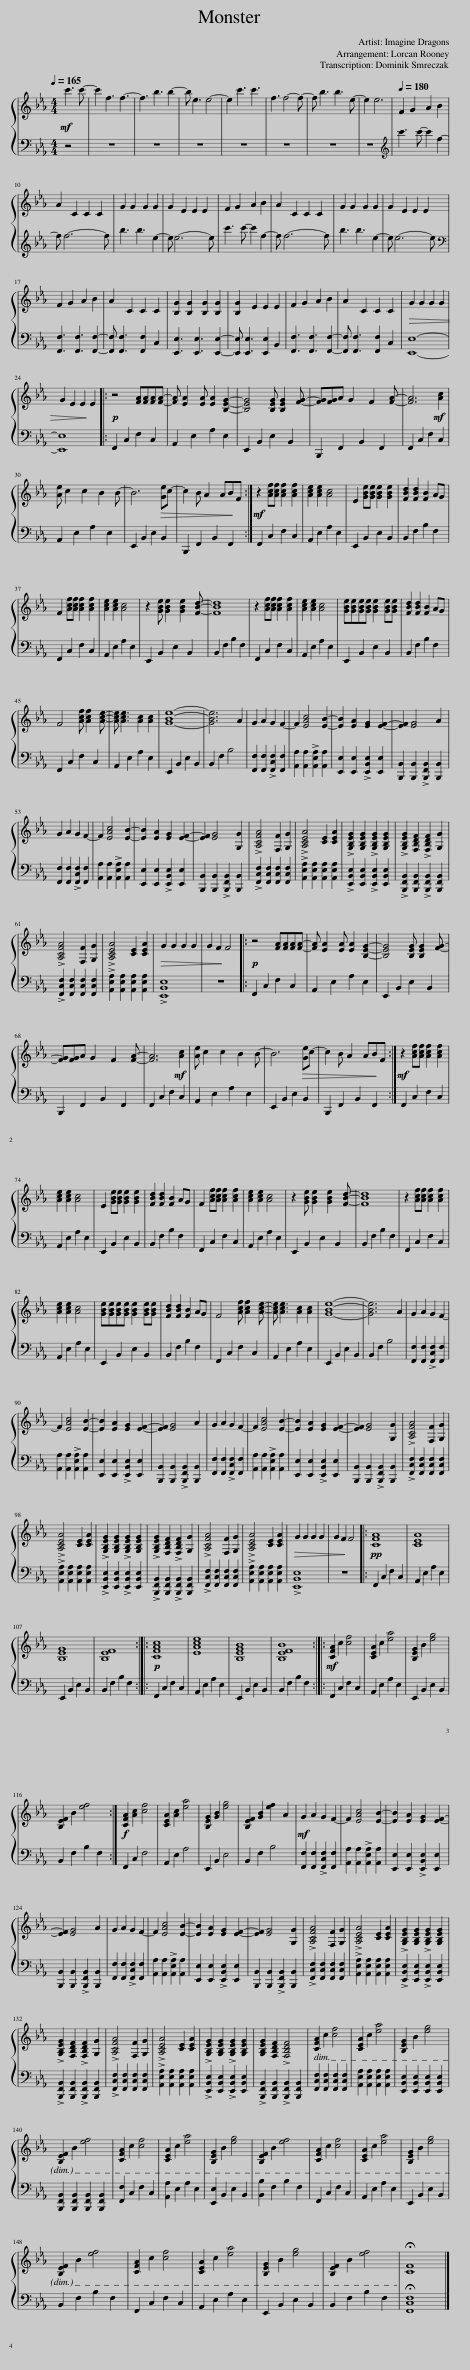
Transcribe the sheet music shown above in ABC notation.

X:1
%%score { 1 | 2 }
L:1/8
Q:1/4=165
M:4/4
I:linebreak $
K:Eb
V:1 treble
V:2 bass
V:1
!mf!!ped! c'3 c'-!ped-up! |!ped! c'2 f3 f3-!ped-up! |!ped! f3 b3 b2-!ped-up! |!ped! b e3 e4-!ped-up! |!ped! e2 c'3 c'3!ped-up! | %5
!ped! f3 f4- f-!ped-up! |!ped! f b3 b3 e-!ped-up! |!ped! e2 e6!ped-up! |[Q:1/4=180]!ped! F2!ped! G2 A2 B2!ped-up! |$!ped! A2!ped! C2 C2 C2!ped-up! | %10
!ped! G2!ped! G2 G2 G2!ped-up! |!ped! G2!ped! E2 E2 E2!ped-up! |!ped! F2!ped! G2 A2 B2!ped-up! |!ped! A2!ped! C2 C2 C2!ped-up! |!ped! G2!ped! G2 G2 G2!ped-up! | %15
!ped! G2!ped! E2 E2 E2!ped-up! |$!ped! F2!ped! G2 A2 B2!ped-up! |!ped! A2!ped! C2 C2 C2!ped-up! |!ped! [B,G]2!ped! [B,G]2 [B,G]2 [B,G]2!ped-up! |!ped! [B,G]2!ped! E2 E2 E2!ped-up! | %20
!ped! F2!ped! G2 A2 B2!ped-up! |!ped! A2!ped! C2 C2 C2!ped-up! |!ped!!>(! G2!ped! G2 G2 G2!ped-up! |$!ped! G2!ped! E2 E2!>)!!pp! E2!ped-up! |:!p!!ped! z4!ped! [FA][FA][FA][FA]-!ped-up! | %25
!ped! [FA]!ped! [EA]2 [EA] [EA]2 [B,EG]2-!ped-up! |!ped! [B,EG]4!ped! [B,EG] [B,EG]2 [FG]-!ped-up! |!ped! [FG]!ped![FG]A G2 F2 [FA]-!ped-up! |!ped! [FA]6!ped!!mf! [Ac]2!ped-up! |$!ped! [Ae]!ped! c2 c2 B2 B-!ped-up! | %30
!ped! B6!ped!!>(! [Ge]c-!ped-up! |!ped! c2!ped! B A2 AB!>)!!p!F!ped-up! :|!mf!!ped! z2!ped! [Acf][Acf] [Acf]2 [Acf]2!ped-up! |!ped! [Ace]2!ped! [Ace]2 [Ac]4!ped-up! |!ped! E2!ped! [GBe][GBe] [GBe]2 [GBe]2!ped-up! | %35
!ped! [FBd]2!ped! [FBd]2 [FB]2 AG!ped-up! |$!ped! F2!ped! [Acf][Acf] [Acf]2 [Acf]2!ped-up! |!ped! [Ace]2!ped! [Ace]2 [Ac]4!ped-up! |!ped! z2!ped! [GBe] [GBe]2 [GBe]2 [FBd]-!ped-up! |!ped! [FBd]8!ped!!ped-up! | %40
!ped! z2!ped! [Acf][Acf] [Acf]2 [Acf]2!ped-up! |!ped! [Ace]2!ped! [Ace]2 [Ac]4!ped-up! |!ped! [GBe]!ped![GBe][GBe][GBe] [GBe]2 [GBe][GBe]!ped-up! |!ped! [FBd]2!ped! [FBd]2 [FB]2 AG!ped-up! |$!ped! F4!ped! [Acf] [Acf]2 [Ace]-!ped-up! | %45
!ped! [Ace]!ped! [Ace]3 [Ac]2 [Ac]2!ped-up! |!ped! [GBe]8-!ped!!ped-up! |!ped! [GBe]6!ped! A2!ped-up! |!ped! G2!ped! A2 G2 F2-!ped-up! |!ped! F2!ped! [EAc]4 [EB]2-!ped-up! | %50
!ped! [EB]2!ped! [EA]2 [EG]2 [EF]2-!ped-up! |!ped! [EF]2!ped! [EG]4 A2!ped-up! |$!ped! G2!ped! A2 G2 F2-!ped-up! |!ped! F2!ped! [EAc]4 [EB]2-!ped-up! |!ped! [EB]2!ped! [EA]2 [EG]2 [EF]2-!ped-up! | %55
!ped! [EF]2!ped! [EG]4 [G,G]2!ped-up! |!ped! !>![A,CFA]4!ped! [F,F]2 [G,G]2!ped-up! |!ped! !>![A,CEA]4!ped! [CE]2 [CEA]2!ped-up! |!ped! !>![G,B,EG]2!ped! [G,B,EG]2 !>![G,B,EG]2 [G,B,EG]2!ped-up! |!ped! !>![G,B,EG]2!ped! [F,B,DF]2 !>![F,B,DF]2 [G,G]2!ped-up! |$ %60
!ped! !>![A,CFA]4!ped! [F,F]2 [G,G]2!ped-up! |!ped! !>![A,CEA]4!ped! [CE]2 [CEA]2!ped-up! |!ped!!>(! G2!ped! G2 G2 G2!ped-up! |!ped! G2 F2!>)!!pp! F4!ped-up! |:!p!!ped! z4!ped! [FA][FA][FA][FA]-!ped-up! | %65
!ped! [FA]!ped! [EA]2 [EA] [EA]2 [B,EG]2-!ped-up! |!ped! [B,EG]4!ped! [B,EG] [B,EG]2 [FG]-!ped-up! |$!ped! [FG]!ped![FG]A G2 F2 [FA]-!ped-up! |!ped! [FA]6!ped!!mf! [Ac]2!ped-up! |!ped! [Ae]!ped! c2 c2 B2 B-!ped-up! | %70
!ped! B6!ped!!>(! [Ge]c-!ped-up! |!ped! c2!ped! B A2 AB!>)!!p!F!ped-up! :|!mf!!ped! z2!ped! [Acf][Acf] [Acf]2 [Acf]2!ped-up! |$!ped! [Ace]2!ped! [Ace]2 [Ac]4!ped-up! |!ped! E2!ped! [GBe][GBe] [GBe]2 [GBe]2!ped-up! | %75
!ped! [FBd]2!ped! [FBd]2 [FB]2 AG!ped-up! |!ped! F2!ped! [Acf][Acf] [Acf]2 [Acf]2!ped-up! |!ped! [Ace]2!ped! [Ace]2 [Ac]4!ped-up! |!ped! z2!ped! [GBe] [GBe]2 [GBe]2 [FBd]-!ped-up! |!ped! [FBd]8!ped!!ped-up! | %80
!ped! z2!ped! [Acf][Acf] [Acf]2 [Acf]2!ped-up! |$!ped! [Ace]2!ped! [Ace]2 [Ac]4!ped-up! |!ped! [GBe]!ped![GBe][GBe][GBe] [GBe]2 [GBe][GBe]!ped-up! |!ped! [FBd]2!ped! [FBd]2 [FB]2 AG!ped-up! |!ped! F4!ped! [Acf] [Acf]2 [Ace]-!ped-up! | %85
!ped! [Ace]!ped! [Ace]3 [Ac]2 [Ac]2!ped-up! |!ped! [GBe]8-!ped!!ped-up! |!ped! [GBe]6!ped! A2!ped-up! |!ped! G2!ped! A2 G2 F2-!ped-up! |$!ped! F2!ped! [EAc]4 [EB]2-!ped-up! | %90
!ped! [EB]2!ped! [EA]2 [EG]2 [EF]2-!ped-up! |!ped! [EF]2!ped! [EG]4 A2!ped-up! |!ped! G2!ped! A2 G2 F2-!ped-up! |!ped! F2!ped! [EAc]4 [EB]2-!ped-up! |!ped! [EB]2!ped! [EA]2 [EG]2 [EF]2-!ped-up! | %95
!ped! [EF]2!ped! [EG]4 [G,G]2!ped-up! |!ped! !>![A,CFA]4!ped! [F,F]2 [G,G]2!ped-up! |$!ped! !>![A,CEA]4!ped! [CE]2 [CEA]2!ped-up! |!ped! !>![G,B,EG]2!ped! [G,B,EG]2 !>![G,B,EG]2 [G,B,EG]2!ped-up! |!ped! !>![G,B,EG]2!ped! [F,B,DF]2 !>![F,B,DF]2 [G,G]2!ped-up! | %100
!ped! !>![A,CFA]4!ped! [F,F]2 [G,G]2!ped-up! |!ped! !>![A,CEA]4!ped! [CE]2 [CEA]2!ped-up! |!ped!!>(! G2!ped! G2 G2 G2!ped-up! |!ped! G2 F2!>)!!pp! F4!ped-up! |:!pp!!ped! [CFA]8!ped!!ped-up! | %105
!ped! [CEA]8!ped!!ped-up! |$!ped! [B,EG]8!ped!!ped-up! |!ped! [B,EF]8!ped!!ped-up! ::!p!!ped! [CFAc]8!ped!!ped-up! |!ped! [EAce]8!ped!!ped-up! | %110
!ped! [B,EGB]8!ped!!ped-up! |!ped! [B,EFB]8!ped!!ped-up! ::!mf!!ped! [CFA]2!ped! c2 [cf]4!ped-up! |!ped! [CEA]2!ped! c2 [ea]4!ped-up! |!ped! [B,EG]2!ped! B2 [eg]4!ped-up! |$ %115
!ped! [B,EF]2!ped! B2 [ef]4!ped-up! :|!f!!ped! [CFA]2!ped! [Ac]2 [cf]4!ped-up! |!ped! [CEA]2!ped! [Ac]2 [ea]4!ped-up! |!ped! [B,EG]2!ped! [GB]2 [eg]4!ped-up! |!ped! [B,EF]2!ped! [GB]2 [ef]2 A2!ped-up! | %120
!mf!!ped! G2!ped! A2 G2 F2-!ped-up! |!ped! F2!ped! [EAc]4 [EB]2-!ped-up! |!ped! [EB]2!ped! [EA]2 [EG]2 [EF]2-!ped-up! |$!ped! [EF]2!ped! [EG]4 A2!ped-up! |!ped! G2!ped! A2 G2 F2-!ped-up! | %125
!ped! F2!ped! [EAc]4 [EB]2-!ped-up! |!ped! [EB]2!ped! [EA]2 [EG]2 [EF]2-!ped-up! |!ped! [EF]2!ped! [EG]4 [G,G]2!ped-up! |!ped! !>![A,CFA]4!ped! [F,F]2 [G,G]2!ped-up! |!ped! !>![A,CEA]4!ped! [CE]2 [CEA]2!ped-up! | %130
!ped! !>![G,B,EG]2!ped! [G,B,EG]2 !>![G,B,EG]2 [G,B,EG]2!ped-up! |$!ped! !>![G,B,EG]2!ped! [F,B,DF]2 !>![F,B,DF]2 [G,G]2!ped-up! |!ped! !>![A,CFA]4!ped! [F,F]2 [G,G]2!ped-up! |!ped! !>![A,CEA]4!ped! [CE]2 [CEA]2!ped-up! |!ped! !>![G,B,EG]2!ped! [G,B,EG]2 !>![G,B,EG]2 [G,B,EG]2!ped-up! | %135
!ped! [G,B,EG]2!ped! [F,B,DF]2 !>![F,B,DF]4!ped-up! |!ped! [CFA]2!ped! c2 [cf]4!ped-up! |!ped! [CEA]2!ped! c2 [ea]4!ped-up! |!ped! [B,EG]2!ped! B2 [eg]4!ped-up! |$!ped! [B,EF]2!ped! B2 [ef]4!ped-up! | %140
!ped! [CFA]2!ped! c2 [cf]4!ped-up! |!ped! [CEA]2!ped! c2 [ea]4!ped-up! |!ped! [B,EG]2!ped! B2 [eg]4!ped-up! |!ped! [B,EF]2!ped! B2 [ef]4!ped-up! |!ped! [CFA]2!ped! c2 [cf]4!ped-up! | %145
!ped! [CEA]2!ped! c2 [ea]4!ped-up! |!ped! [B,EG]2!ped! B2 [eg]4!ped-up! |$!ped! [B,EF]2!ped! B2 [ef]4!ped-up! |!ped! [CFA]2!ped! c2 [cf]4!ped-up! |!ped! [CEA]2!ped! c2 [ea]4!ped-up! | %150
!ped! [B,EG]2!ped! B2 [eg]4!ped-up! |!ped! [B,EF]2!ped! B2 [ef]4!ped-up! |!ppp!!ped! !fermata![CF]8!ped!!ped-up! |] %153
V:2
 z4 | z8 | z8 | z8 | z8 | %5
 z8 | z8 | z8 |[K:treble] c'3 c'- c'2 f2- |$ f f6- f | %10
 b3 b3 e2- | e e6- e | c'3 c'- c'2 f2- | f f6- f | b3 b3 e2- | %15
 e e6- e |$[K:bass] [F,,F,]3 [F,,F,]3 [F,,F,]2- | [F,,F,] [F,,F,]3 [F,,F,]2 C,2 | [E,,E,]3 [E,,E,]3 [E,,E,]2- | [E,,E,] [E,,E,]3 [E,,E,]2 B,,2 | %20
 [F,,F,]3 [F,,F,]3 [F,,F,]2- | [F,,F,] [F,,F,]3 [F,,F,]2 C,2 | [E,,E,]8- |$ [E,,E,]8 |: F,,2 C,2 F,2 C,2 | %25
 A,,2 E,2 A,2 E,2 | E,,2 B,,2 E,2 B,,2 | B,,,2 F,,2 B,,2 F,,2 | F,,2 C,2 F,2 C,2 |$ A,,2 E,2 A,2 E,2 | %30
 E,,2 B,,2 E,2 B,,2 | B,,,2 F,,2 B,,2 F,,2 :| F,,2 C,2 F,2 C,2 | A,,2 E,2 A,2 E,2 | E,,2 B,,2 E,2 B,,2 | %35
 B,,2 F,2 B,2 F,2 |$ F,,2 C,2 F,2 C,2 | A,,2 E,2 A,2 E,2 | E,,2 B,,2 E,2 B,,2 | B,,2 F,2 B,2 F,2 | %40
 F,,2 C,2 F,2 C,2 | A,,2 E,2 A,2 E,2 | E,,2 B,,2 E,2 B,,2 | B,,2 F,2 B,2 F,2 |$ F,,2 C,2 F,2 C,2 | %45
 A,,2 E,2 A,2 E,2 | E,,2 B,,2 E,2 B,,2 | B,,2 F,2 B,4 | [F,,F,]2 [F,,F,]2 !>![F,,C,F,]2 [F,,F,]2 | [A,,A,]2 [A,,A,]2 !>![A,,E,A,]2 [A,,A,]2 | %50
 [E,,E,]2 [E,,E,]2 !>![E,,B,,E,]2 [E,,E,]2 | [B,,,B,,]2 [B,,,B,,]2 !>![B,,,F,,B,,]2 [B,,,B,,]2 |$ [F,,F,]2 [F,,F,]2 !>![F,,C,F,]2 [F,,F,]2 | [A,,A,]2 [A,,A,]2 !>![A,,E,A,]2 [A,,A,]2 | [E,,E,]2 [E,,E,]2 !>![E,,B,,E,]2 [E,,E,]2 | %55
 [B,,,B,,]2 [B,,,B,,]2 !>![B,,,F,,B,,]2 [B,,,B,,]2 | !>![F,,C,F,]2 [F,,C,F,]2 [F,,C,F,]2 [F,,C,F,]2 | !>![A,,E,A,]2 [A,,E,A,]2 [A,,E,A,]2 [A,,E,A,]2 | !>![E,,B,,E,]2 [E,,B,,E,]2 !>![E,,B,,E,]2 [E,,B,,E,]2 | !>![B,,,F,,B,,]2 [B,,,F,,B,,]2 !>![B,,,F,,B,,]2 [B,,,F,,B,,]2 |$ %60
 !>![F,,C,F,]2 [F,,C,F,]2 [F,,C,F,]2 [F,,C,F,]2 | !>![A,,E,A,]2 [A,,E,A,]2 [A,,E,A,]2 [A,,E,A,]2 | !>![E,,B,,E,]8 | z8 |: F,,2 C,2 F,2 C,2 | %65
 A,,2 E,2 A,2 E,2 | E,,2 B,,2 E,2 B,,2 |$ B,,,2 F,,2 B,,2 F,,2 | F,,2 C,2 F,2 C,2 | A,,2 E,2 A,2 E,2 | %70
 E,,2 B,,2 E,2 B,,2 | B,,,2 F,,2 B,,2 F,,2 :| F,,2 C,2 F,2 C,2 |$ A,,2 E,2 A,2 E,2 | E,,2 B,,2 E,2 B,,2 | %75
 B,,2 F,2 B,2 F,2 | F,,2 C,2 F,2 C,2 | A,,2 E,2 A,2 E,2 | E,,2 B,,2 E,2 B,,2 | B,,2 F,2 B,2 F,2 | %80
 F,,2 C,2 F,2 C,2 |$ A,,2 E,2 A,2 E,2 | E,,2 B,,2 E,2 B,,2 | B,,2 F,2 B,2 F,2 | F,,2 C,2 F,2 C,2 | %85
 A,,2 E,2 A,2 E,2 | E,,2 B,,2 E,2 B,,2 | B,,2 F,2 B,4 | [F,,F,]2 [F,,F,]2 !>![F,,C,F,]2 [F,,F,]2 |$ [A,,A,]2 [A,,A,]2 !>![A,,E,A,]2 [A,,A,]2 | %90
 [E,,E,]2 [E,,E,]2 !>![E,,B,,E,]2 [E,,E,]2 | [B,,,B,,]2 [B,,,B,,]2 !>![B,,,F,,B,,]2 [B,,,B,,]2 | [F,,F,]2 [F,,F,]2 !>![F,,C,F,]2 [F,,F,]2 | [A,,A,]2 [A,,A,]2 !>![A,,E,A,]2 [A,,A,]2 | [E,,E,]2 [E,,E,]2 !>![E,,B,,E,]2 [E,,E,]2 | %95
 [B,,,B,,]2 [B,,,B,,]2 !>![B,,,F,,B,,]2 [B,,,B,,]2 | !>![F,,C,F,]2 [F,,C,F,]2 [F,,C,F,]2 [F,,C,F,]2 |$ !>![A,,E,A,]2 [A,,E,A,]2 [A,,E,A,]2 [A,,E,A,]2 | !>![E,,B,,E,]2 [E,,B,,E,]2 !>![E,,B,,E,]2 [E,,B,,E,]2 | !>![B,,,F,,B,,]2 [B,,,F,,B,,]2 !>![B,,,F,,B,,]2 [B,,,F,,B,,]2 | %100
 !>![F,,C,F,]2 [F,,C,F,]2 [F,,C,F,]2 [F,,C,F,]2 | !>![A,,E,A,]2 [A,,E,A,]2 [A,,E,A,]2 [A,,E,A,]2 | !>![E,,B,,E,]8 | z8 |: F,,2 C,2 F,2 C,2 | %105
 A,,2 E,2 A,2 E,2 |$ E,,2 B,,2 E,2 B,,2 | B,,2 F,2 B,2 F,2 :: F,,2 C,2 F,2 C,2 | A,,2 E,2 A,2 E,2 | %110
 E,,2 B,,2 E,2 B,,2 | B,,2 F,2 B,2 F,2 :: F,,2 C,2 F,2 C,2 | A,,2 E,2 A,2 E,2 | E,,2 B,,2 E,2 B,,2 |$ %115
 B,,2 F,2 B,2 F,2 :| F,,2 C,2 F,4 | A,,2 E,2 A,4 | E,,2 B,,2 E,4 | B,,2 F,2 B,4 | %120
 [F,,F,]2 [F,,F,]2 !>![F,,C,F,]2 [F,,F,]2 | [A,,A,]2 [A,,A,]2 !>![A,,E,A,]2 [A,,A,]2 | [E,,E,]2 [E,,E,]2 !>![E,,B,,E,]2 [E,,E,]2 |$ [B,,,B,,]2 [B,,,B,,]2 !>![B,,,F,,B,,]2 [B,,,B,,]2 | [F,,F,]2 [F,,F,]2 !>![F,,C,F,]2 [F,,F,]2 | %125
 [A,,A,]2 [A,,A,]2 !>![A,,E,A,]2 [A,,A,]2 | [E,,E,]2 [E,,E,]2 !>![E,,B,,E,]2 [E,,E,]2 | [B,,,B,,]2 [B,,,B,,]2 !>![B,,,F,,B,,]2 [B,,,B,,]2 | !>![F,,C,F,]2 [F,,C,F,]2 [F,,C,F,]2 [F,,C,F,]2 | !>![A,,E,A,]2 [A,,E,A,]2 [A,,E,A,]2 [A,,E,A,]2 | %130
 !>![E,,B,,E,]2 [E,,B,,E,]2 !>![E,,B,,E,]2 [E,,B,,E,]2 |$ !>![B,,,F,,B,,]2 [B,,,F,,B,,]2 !>![B,,,F,,B,,]2 [B,,,F,,B,,]2 | !>![F,,C,F,]2 [F,,C,F,]2 [F,,C,F,]2 [F,,C,F,]2 | !>![A,,E,A,]2 [A,,E,A,]2 [A,,E,A,]2 [A,,E,A,]2 | !>![E,,B,,E,]2 [E,,B,,E,]2 !>![E,,B,,E,]2 [E,,B,,E,]2 | %135
 !>![B,,,F,,B,,]2 [B,,,F,,B,,]2 !>![B,,,F,,B,,]2 [B,,,F,,B,,]2 | [F,,C,F,]2 [F,,C,F,]2 [F,,C,F,]2 [F,,C,F,]2 | [A,,E,A,]2 [A,,E,A,]2 [A,,E,A,]2 [A,,E,A,]2 | [E,,B,,E,]2 [E,,B,,E,]2 [E,,B,,E,]2 [E,,B,,E,]2 |$ [B,,,F,,B,,]2 [B,,,F,,B,,]2 [B,,,F,,B,,]2 [B,,,F,,B,,]2 | %140
 [F,,F,]2 C,2 F,2 C,2 | [A,,A,]2 E,2 A,2 E,2 | [E,,E,]2 B,,2 E,2 B,,2 | [B,,B,]2 F,2 B,2 F,2 | F,,2 C,2 F,2 C,2 | %145
 A,,2 E,2 A,2 E,2 | E,,2 B,,2 E,2 B,,2 |$ B,,2 F,2 B,2 F,2 | F,,2 C,2 F,2 C,2 | A,,2 E,2 A,2 E,2 | %150
 E,,2 B,,2 E,2 B,,2 | B,,2 F,2 B,2 F,2 | !fermata![F,,C,F,]8 |] %153
